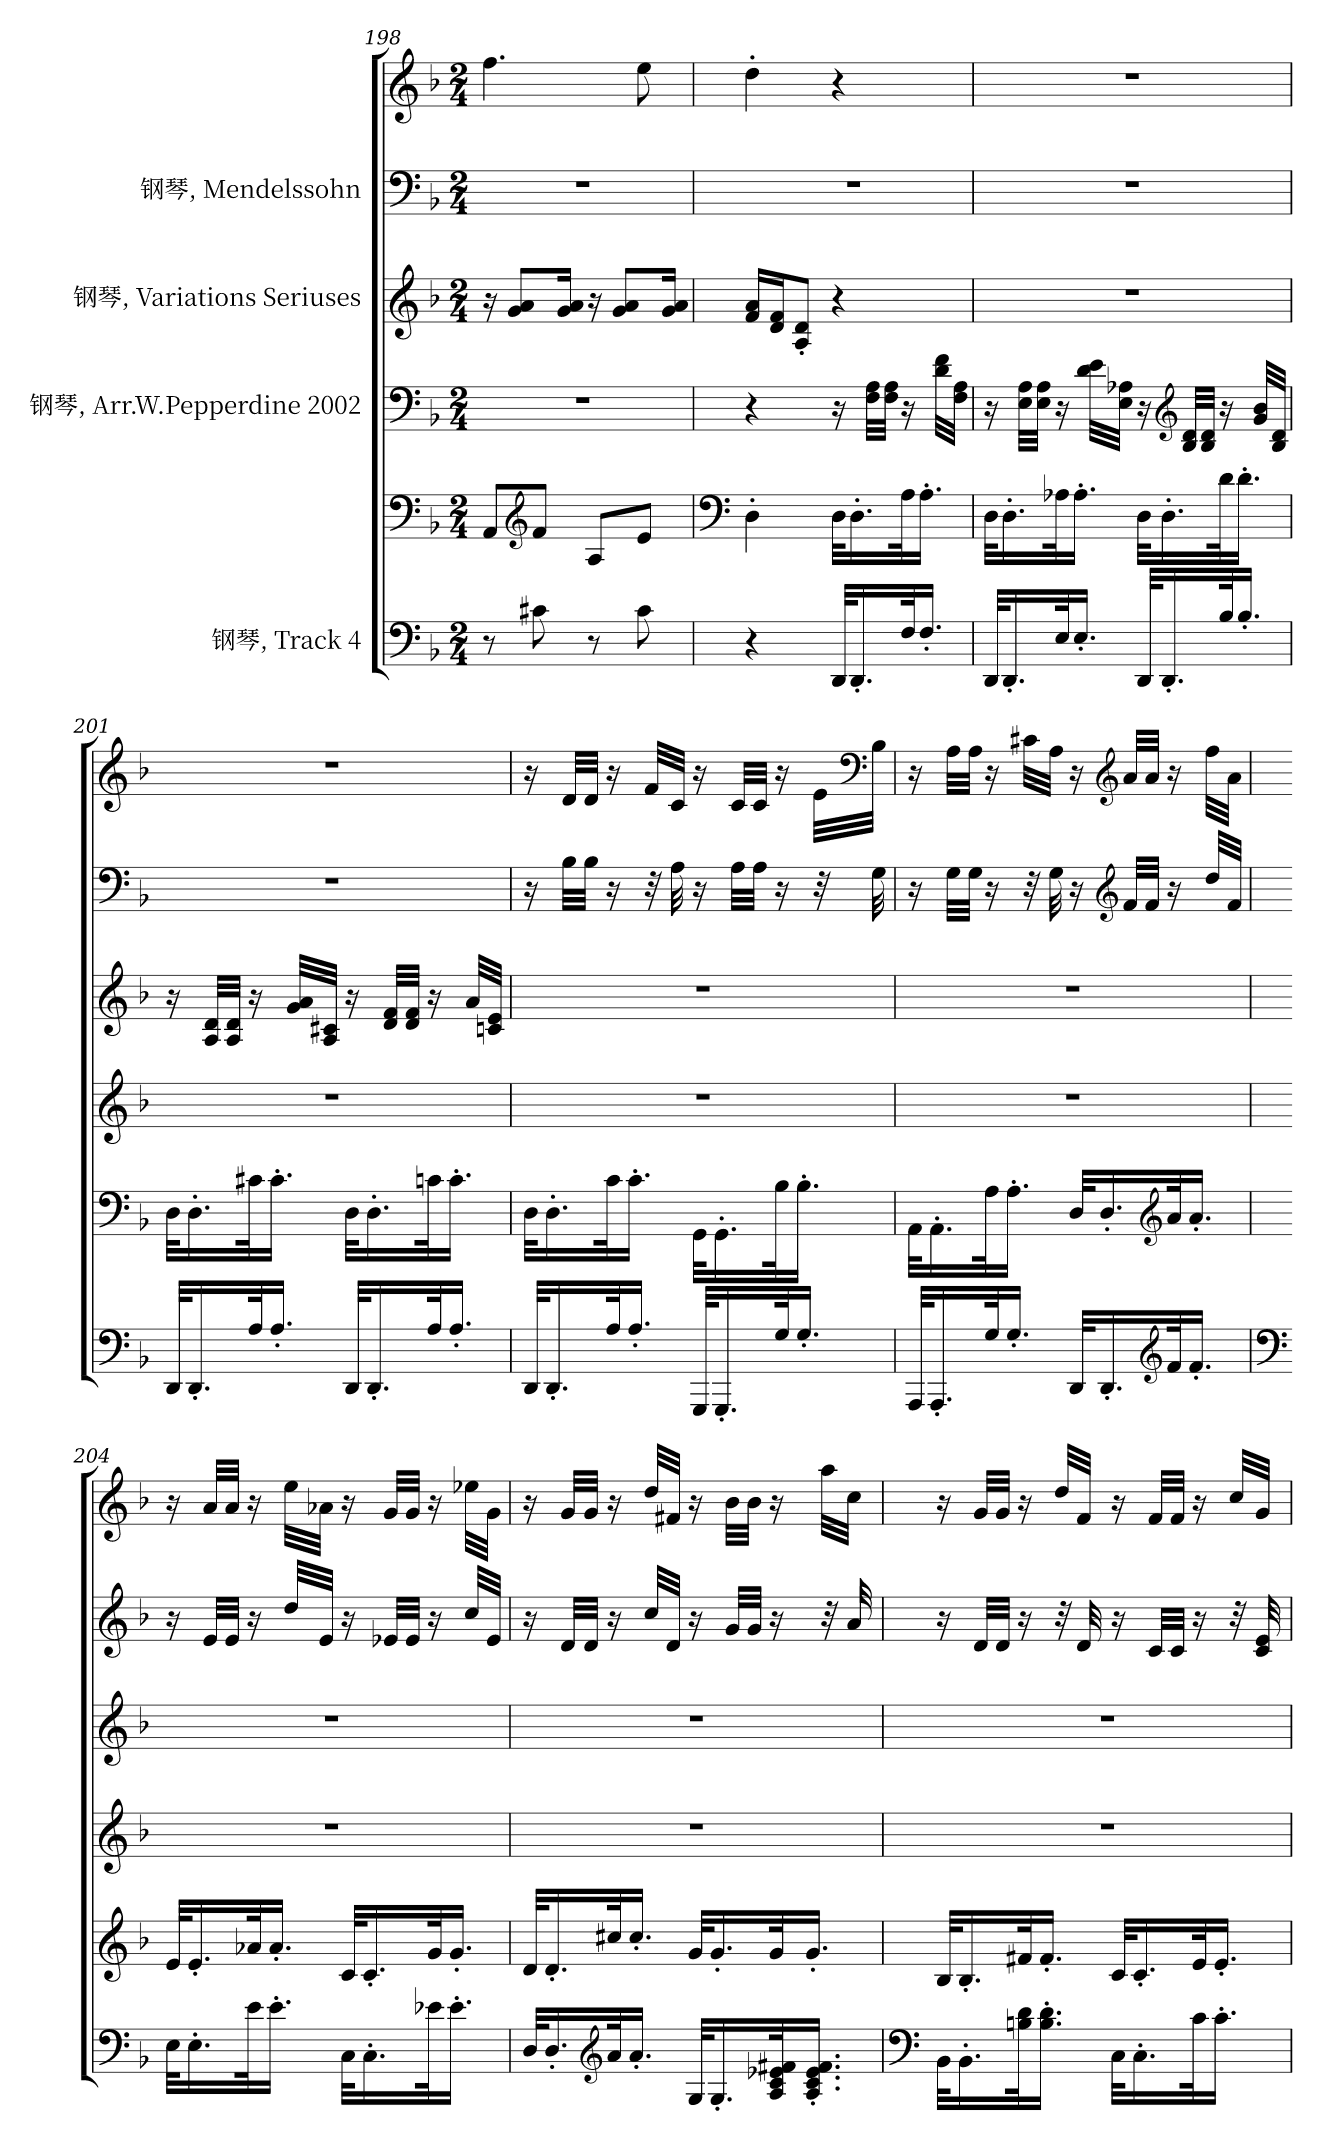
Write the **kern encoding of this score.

**kern	**kern	**kern	**kern	**kern	**kern
*part4	*part4	*part3	*part2	*part1	*part1
*staff6	*staff5	*staff4	*staff3	*staff2	*staff1
*I"钢琴, Track 4	*	*I"钢琴, Arr.W.Pepperdine 2002	*I"钢琴, Variations Seriuses	*I"钢琴, Mendelssohn	*
*clefF4	*clefF4	*clefF4	*clefG2	*clefF4	*clefG2
*k[b-]	*k[b-]	*k[b-]	*k[b-]	*k[b-]	*k[b-]
*M2/4	*M2/4	*M2/4	*M2/4	*M2/4	*M2/4
=198	=198	=198	=198	=198	=198
8r	8AA/L	2r	16r	2r	4.ff\
.	.	.	8g/ 8a/L	.	.
*	*clefG2	*	*	*	*
8c#X\	8f/J	.	.	.	.
.	.	.	16g/ 16a/Jk	.	.
8r	8A/L	.	16r	.	.
.	.	.	8g/ 8a/L	.	.
8c#\	8e/J	.	.	.	8ee\
.	.	.	16g/ 16a/Jk	.	.
=199	=199	=199	=199	=199	=199
*	*clefF4	*	*	*	*
4r	4D'\	4r	16f/ 16a/LL	2r	4dd'\
.	.	.	16d/ 16f/J	.	.
.	.	.	8A/' 8d/'J	.	.
32DD/KLL	32D\KLL	16r	4r	.	4r
16.DD'/	16.D'\	.	.	.	.
.	.	32F\ 32A\LLL	.	.	.
.	.	32F\ 32A\JJJ	.	.	.
32F/K	32A\K	16r	.	.	.
16.F'/JJ	16.A'\JJ	.	.	.	.
.	.	32d\ 32f\LLL	.	.	.
.	.	32F\ 32A\JJJ	.	.	.
!!LO:LB:g=z
=200	=200	=200	=200	=200	=200
32DD/KLL	32D\KLL	16r	2r	2r	2r
16.DD'/	16.D'\	.	.	.	.
.	.	32E\ 32A\LLL	.	.	.
.	.	32E\ 32A\JJJ	.	.	.
32E/K	32A-X\K	16r	.	.	.
16.E'/JJ	16.A-'\JJ	.	.	.	.
.	.	32d\ 32e\LLL	.	.	.
.	.	32E\ 32A-X\JJJ	.	.	.
32DD/KLL	32D\KLL	16r	.	.	.
16.DD'/	16.D'\	.	.	.	.
*	*	*clefG2	*	*	*
.	.	32B-/ 32d/LLL	.	.	.
.	.	32B-/ 32d/JJJ	.	.	.
32B-/K	32d\K	16r	.	.	.
16.B-'/JJ	16.d'\JJ	.	.	.	.
.	.	32g/ 32b-/LLL	.	.	.
.	.	32B-/ 32d/JJJ	.	.	.
=201	=201	=201	=201	=201	=201
32DD/KLL	32D\KLL	2r	16r	2r	2r
16.DD'/	16.D'\	.	.	.	.
.	.	.	32A/ 32d/LLL	.	.
.	.	.	32A/ 32d/JJJ	.	.
32A/K	32c#X\K	.	16r	.	.
16.A'/JJ	16.c#'\JJ	.	.	.	.
.	.	.	32g/ 32a/LLL	.	.
.	.	.	32A/ 32c#X/JJJ	.	.
32DD/KLL	32D\KLL	.	16r	.	.
16.DD'/	16.D'\	.	.	.	.
.	.	.	32d/ 32f/LLL	.	.
.	.	.	32d/ 32f/JJJ	.	.
32A/K	32cn\K	.	16r	.	.
16.A'/JJ	16.c'\JJ	.	.	.	.
.	.	.	32a/LLL	.	.
.	.	.	32cn/ 32e/JJJ	.	.
!!LO:PB:g=z
=202	=202	=202	=202	=202	=202
32DD/KLL	32D\KLL	2r	2r	16r	16r
16.DD'/	16.D'\	.	.	.	.
.	.	.	.	32B-\LLL	32d/LLL
.	.	.	.	32B-\JJJ	32d/JJJ
32A/K	32c\K	.	.	16r	16r
16.A'/JJ	16.c'\JJ	.	.	.	.
.	.	.	.	32r	32f/LLL
.	.	.	.	32A\	32c/JJJ
32GGG/KLL	32GG\KLL	.	.	16r	16r
16.GGG'/	16.GG'\	.	.	.	.
.	.	.	.	32A\LLL	32c/LLL
.	.	.	.	32A\JJJ	32c/JJJ
32G/K	32B-\K	.	.	16r	16r
16.G'/JJ	16.B-'\JJ	.	.	.	.
.	.	.	.	32r	32e\LLL
*	*	*	*	*	*clefF4
.	.	.	.	32G\	32B-\JJJ
=203	=203	=203	=203	=203	=203
32AAA/KLL	32AA\KLL	2r	2r	16r	16r
16.AAA'/	16.AA'\	.	.	.	.
.	.	.	.	32G\LLL	32A\LLL
.	.	.	.	32G\JJJ	32A\JJJ
32G/K	32A\K	.	.	16r	16r
16.G'/JJ	16.A'\JJ	.	.	.	.
.	.	.	.	32r	32c#X\LLL
.	.	.	.	32G\	32A\JJJ
32DD/KLL	32D/KLL	.	.	16r	16r
16.DD'/	16.D'/	.	.	.	.
*	*	*	*	*clefG2	*clefG2
.	.	.	.	32f/LLL	32a/LLL
.	.	.	.	32f/JJJ	32a/JJJ
*clefG2	*clefG2	*	*	*	*
32f/K	32a/K	.	.	16r	16r
16.f'/JJ	16.a'/JJ	.	.	.	.
.	.	.	.	32dd/LLL	32ff\LLL
.	.	.	.	32f/JJJ	32a\JJJ
!!LO:LB:g=z
=204	=204	=204	=204	=204	=204
*clefF4	*	*	*	*	*
32E\KLL	32e/KLL	2r	2r	16r	16r
16.E'\	16.e'/	.	.	.	.
.	.	.	.	32e/LLL	32a/LLL
.	.	.	.	32e/JJJ	32a/JJJ
32e\K	32a-X/K	.	.	16r	16r
16.e'\JJ	16.a-'/JJ	.	.	.	.
.	.	.	.	32dd/LLL	32ee\LLL
.	.	.	.	32e/JJJ	32a-X\JJJ
32C\KLL	32c/KLL	.	.	16r	16r
16.C'\	16.c'/	.	.	.	.
.	.	.	.	32e-X/LLL	32g/LLL
.	.	.	.	32e-/JJJ	32g/JJJ
32e-X\K	32g/K	.	.	16r	16r
16.e-'\JJ	16.g'/JJ	.	.	.	.
.	.	.	.	32cc/LLL	32ee-X\LLL
.	.	.	.	32e-/JJJ	32g\JJJ
=205	=205	=205	=205	=205	=205
32D/KLL	32d/KLL	2r	2r	16r	16r
16.D'/	16.d'/	.	.	.	.
.	.	.	.	32d/LLL	32g/LLL
.	.	.	.	32d/JJJ	32g/JJJ
*clefG2	*	*	*	*	*
32a/K	32cc#X/K	.	.	16r	16r
16.a'/JJ	16.cc#'/JJ	.	.	.	.
.	.	.	.	32cc/LLL	32dd/LLL
.	.	.	.	32d/JJJ	32f#X/JJJ
32G/KLL	32g/KLL	.	.	16r	16r
16.G'/	16.g'/	.	.	.	.
.	.	.	.	32g/LLL	32b-\LLL
.	.	.	.	32g/JJJ	32b-\JJJ
32A/ 32c/ 32e-X/ 32f#X/K	32g/K	.	.	16r	16r
16.A/' 16.c/' 16.e-/' 16.f#/'JJ	16.g'/JJ	.	.	.	.
.	.	.	.	32r	32aa\LLL
.	.	.	.	32a/	32cc\JJJ
!!LO:PB:g=z
=206	=206	=206	=206	=206	=206
*clefF4	*	*	*	*	*
32BB-\KLL	32B-/KLL	2r	2r	16r	16r
16.BB-'\	16.B-'/	.	.	.	.
.	.	.	.	32d/LLL	32g/LLL
.	.	.	.	32d/JJJ	32g/JJJ
32Bn\ 32d\K	32f#X/K	.	.	16r	16r
16.B\' 16.d\'JJ	16.f#'/JJ	.	.	.	.
.	.	.	.	32r	32dd/LLL
.	.	.	.	32d/	32f/JJJ
32C\KLL	32c/KLL	.	.	16r	16r
16.C'\	16.c'/	.	.	.	.
.	.	.	.	32c/LLL	32f/LLL
.	.	.	.	32c/JJJ	32f/JJJ
32c\K	32e/K	.	.	16r	16r
16.c'\JJ	16.e'/JJ	.	.	.	.
.	.	.	.	32r	32cc/LLL
.	.	.	.	32c/ 32e/	32g/JJJ
=	=	=	=	=	=
*-	*-	*-	*-	*-	*-
